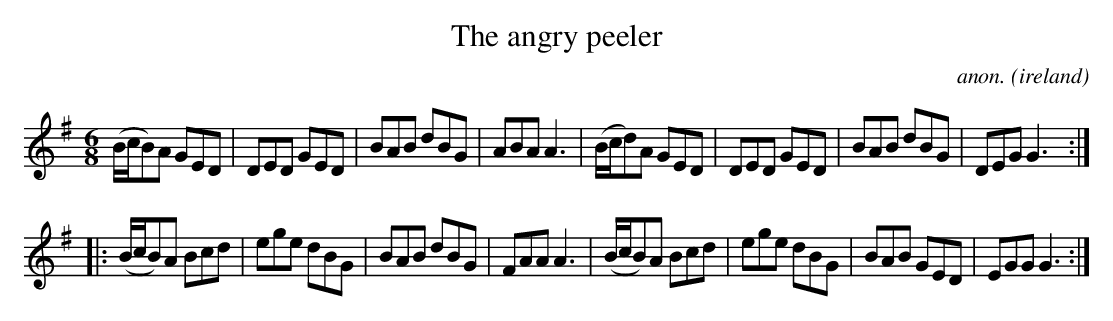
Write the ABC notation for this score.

X:1
T:The angry peeler
O:ireland
C:anon.
M:6/8
L:1/8
K:G
(B/c/B)A GED|DED GED|BAB dBG|ABA A3|(B/c/d)A GED|DED GED|BAB dBG|DEG G3:|
|:(B/c/B)A Bcd|ege dBG|BAB dBG|FAA A3|(B/c/B)A Bcd|ege dBG|BAB GED|EGG G3:|
